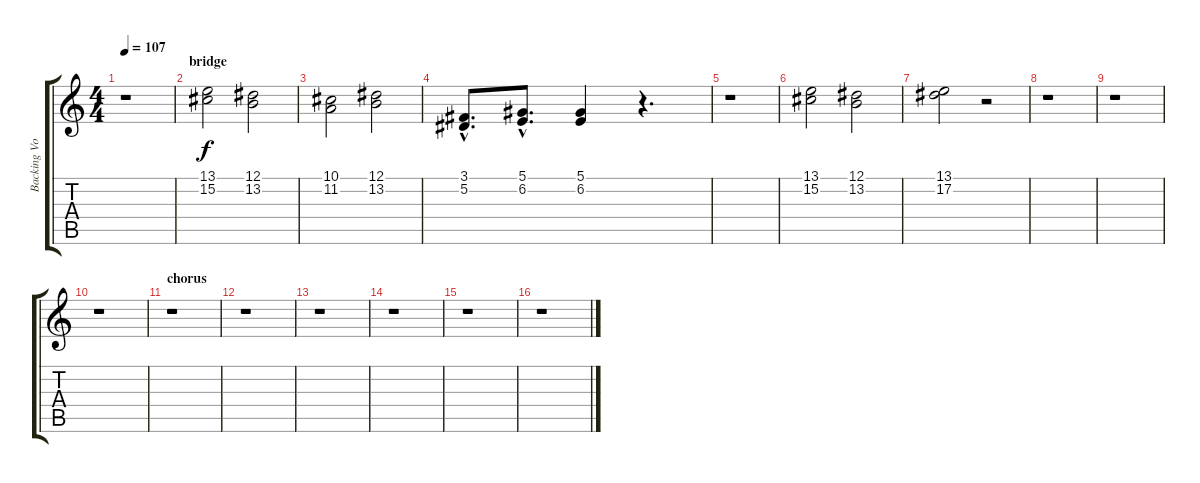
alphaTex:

\track ("Backing Vocals" "Backing Vo") {instrument lead2sawtooth}
\staff {score tabs}
\tuning (Eb4 Bb3 Gb3 Db3 Ab2 Eb2) {hide}
\ts (4 4)
\tempo 107
\clef g2
\ks c
r.1{dy f} |
\section ("" "bridge")
(13.1 15.2).2 (12.1 13.2).2 |
(10.1 11.2).2 (12.1 13.2).2 |
(3.1{hac} 5.2{hac}).8{d} (5.1{hac} 6.2{hac}).8{d} (5.1 6.2).4 r.4{d} |
r.1 |
(13.1 15.2).2 (12.1 13.2).2 |
(13.1 17.2).2 r.2 |
r.1 |
r.1 |
r.1 |
\section ("" "chorus")
r.1 |
r.1 |
r.1 |
r.1 |
r.1 |
r.1
